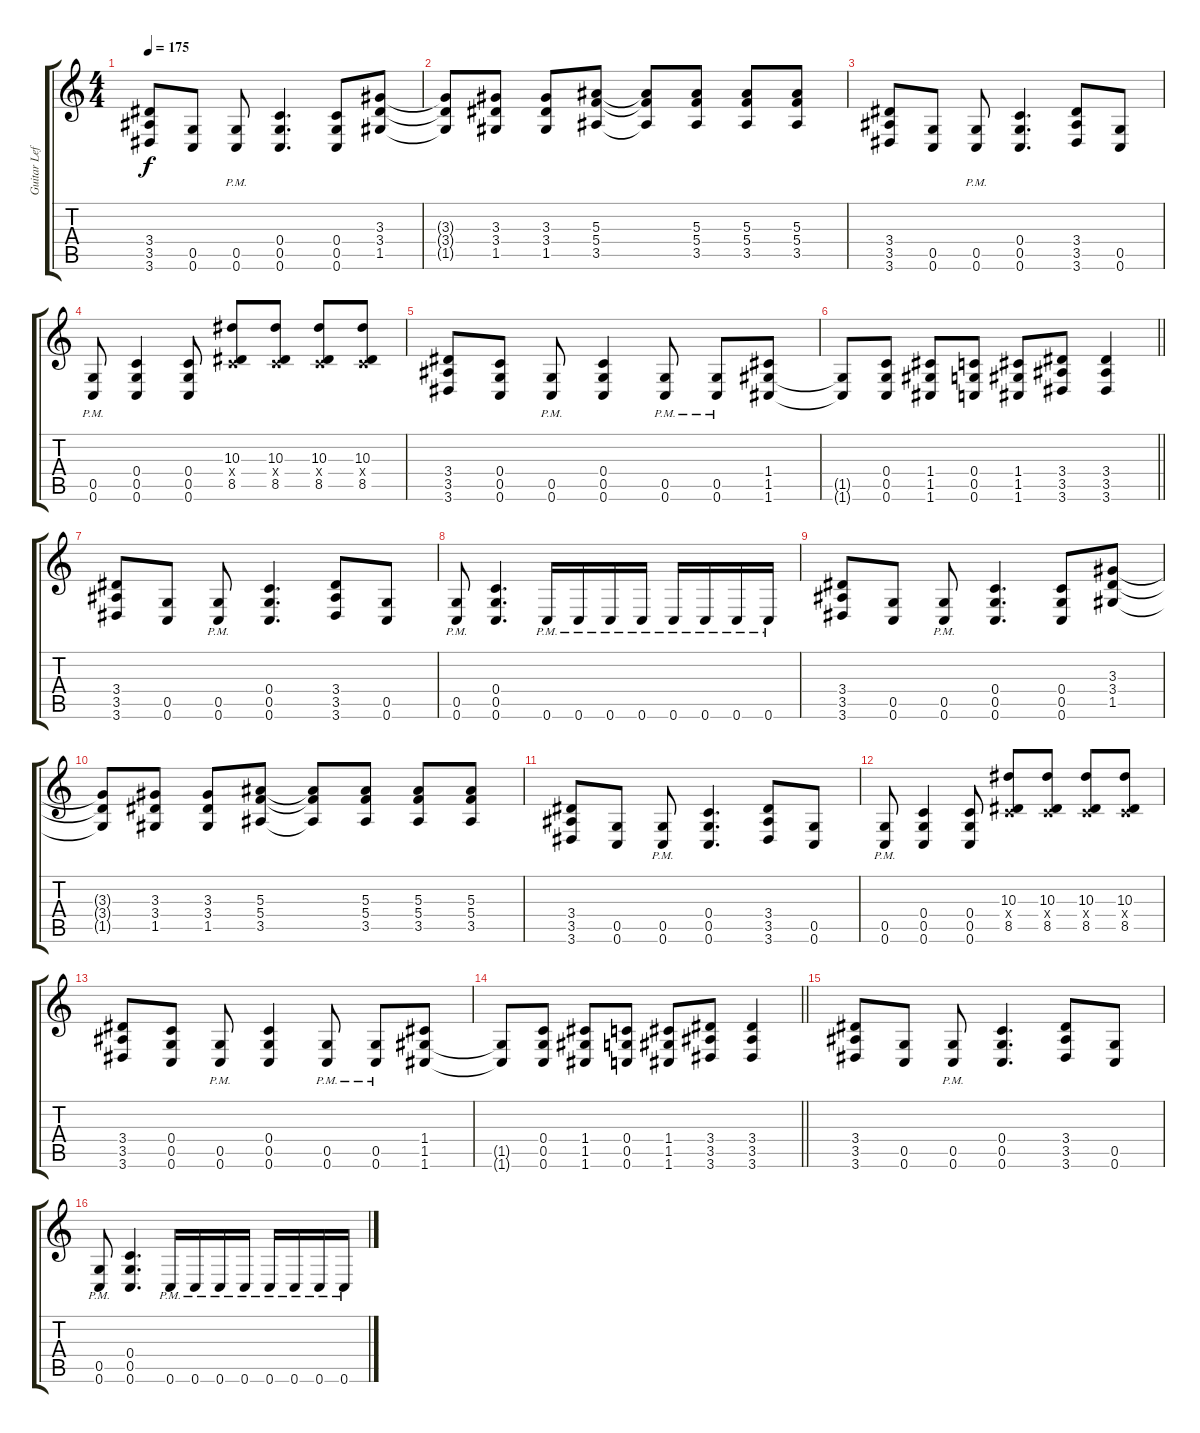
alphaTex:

\track ("Guitar Left" "Guitar Lef") {instrument distortionguitar}
\staff {score tabs}
\tuning (D4 A3 F3 C3 G2 C2) {hide}
\ts (4 4)
\tempo 175
\clef g2
\ks c
(3.4 3.5 3.6).8{dy f} (0.5 0.6).8 (0.5{pm} 0.6{pm}).8 (0.4 0.5 0.6).4{d} (0.4 0.5 0.6).8 (3.3 3.4 1.5).8 |
(3.3{t} 3.4{t} 1.5{t}).8 (3.3 3.4 1.5).8 (3.3 3.4 1.5).8 (5.3 5.4 3.5).8 (5.3{t} 5.4{t} 3.5{t}).8 (5.3 5.4 3.5).8 (5.3 5.4 3.5).8 (5.3 5.4 3.5).8 |
(3.4 3.5 3.6).8 (0.5 0.6).8 (0.5{pm} 0.6{pm}).8 (0.4 0.5 0.6).4{d} (3.4 3.5 3.6).8 (0.5 0.6).8 |
(0.5{pm} 0.6{pm}).8 (0.4 0.5 0.6).4 (0.4 0.5 0.6).8 (10.3 0.4{x} 8.5).8 (10.3 0.4{x} 8.5).8 (10.3 0.4{x} 8.5).8 (10.3 0.4{x} 8.5).8 |
(3.4 3.5 3.6).8 (0.4 0.5 0.6).8 (0.5{pm} 0.6{pm}).8 (0.4 0.5 0.6).4 (0.5{pm} 0.6{pm}).8 (0.5{pm} 0.6{pm}).8 (1.4 1.5 1.6).8 |
\barLineRight lightlight
(1.5{t} 1.6{t}).8 (0.4 0.5 0.6).8 (1.4 1.5 1.6).8 (0.4 0.5 0.6).8 (1.4 1.5 1.6).8 (3.4 3.5 3.6).8 (3.4 3.5 3.6).4 |
(3.4 3.5 3.6).8 (0.5 0.6).8 (0.5{pm} 0.6{pm}).8 (0.4 0.5 0.6).4{d} (3.4 3.5 3.6).8 (0.5 0.6).8 |
(0.5{pm} 0.6{pm}).8 (0.4 0.5 0.6).4{d} 0.6{pm}.16 0.6{pm}.16 0.6{pm}.16 0.6{pm}.16 0.6{pm}.16 0.6{pm}.16 0.6{pm}.16 0.6{pm}.16 |
(3.4 3.5 3.6).8 (0.5 0.6).8 (0.5{pm} 0.6{pm}).8 (0.4 0.5 0.6).4{d} (0.4 0.5 0.6).8 (3.3 3.4 1.5).8 |
(3.3{t} 3.4{t} 1.5{t}).8 (3.3 3.4 1.5).8 (3.3 3.4 1.5).8 (5.3 5.4 3.5).8 (5.3{t} 5.4{t} 3.5{t}).8 (5.3 5.4 3.5).8 (5.3 5.4 3.5).8 (5.3 5.4 3.5).8 |
(3.4 3.5 3.6).8 (0.5 0.6).8 (0.5{pm} 0.6{pm}).8 (0.4 0.5 0.6).4{d} (3.4 3.5 3.6).8 (0.5 0.6).8 |
(0.5{pm} 0.6{pm}).8 (0.4 0.5 0.6).4 (0.4 0.5 0.6).8 (10.3 0.4{x} 8.5).8 (10.3 0.4{x} 8.5).8 (10.3 0.4{x} 8.5).8 (10.3 0.4{x} 8.5).8 |
(3.4 3.5 3.6).8 (0.4 0.5 0.6).8 (0.5{pm} 0.6{pm}).8 (0.4 0.5 0.6).4 (0.5{pm} 0.6{pm}).8 (0.5{pm} 0.6{pm}).8 (1.4 1.5 1.6).8 |
\barLineRight lightlight
(1.5{t} 1.6{t}).8 (0.4 0.5 0.6).8 (1.4 1.5 1.6).8 (0.4 0.5 0.6).8 (1.4 1.5 1.6).8 (3.4 3.5 3.6).8 (3.4 3.5 3.6).4 |
(3.4 3.5 3.6).8 (0.5 0.6).8 (0.5{pm} 0.6{pm}).8 (0.4 0.5 0.6).4{d} (3.4 3.5 3.6).8 (0.5 0.6).8 |
(0.5{pm} 0.6{pm}).8 (0.4 0.5 0.6).4{d} 0.6{pm}.16 0.6{pm}.16 0.6{pm}.16 0.6{pm}.16 0.6{pm}.16 0.6{pm}.16 0.6{pm}.16 0.6{pm}.16
